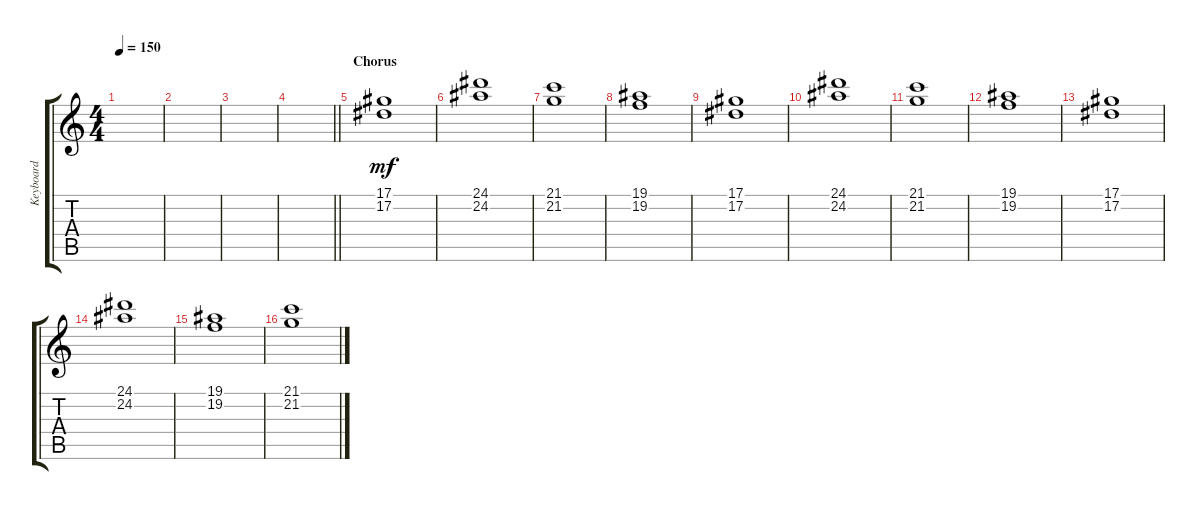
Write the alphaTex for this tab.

\track ("Keyboard" "Keyboard") {instrument pizzicatostrings}
\staff {score tabs}
\tuning (Eb4 Bb3 Gb3 Db3 Ab2 Eb2) {hide}
\ts (4 4)
\tempo 150
\clef g2
\ks c
|
|
|
\barLineRight lightlight
|
\section ("" "Chorus")
(17.1 17.2).1{dy mf instrument tremolostrings} |
(24.1 24.2).1 |
(21.1 21.2).1 |
(19.1 19.2).1 |
(17.1 17.2).1 |
(24.1 24.2).1 |
(21.1 21.2).1 |
(19.1 19.2).1 |
(17.1 17.2).1 |
(24.1 24.2).1 |
(19.1 19.2).1 |
(21.1 21.2).1
